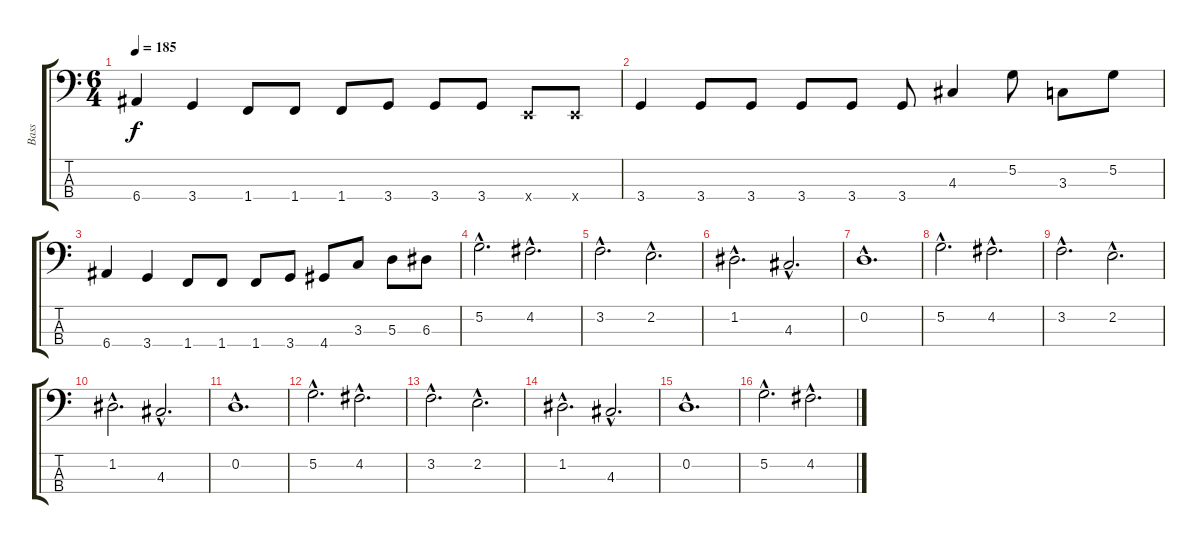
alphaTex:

\track ("Bass" "Bass") {instrument electricbassfinger}
\staff {score tabs}
\tuning (G2 D2 A1 E1) {hide}
\ts (6 4)
\tempo 185
\clef f4
\ks c
6.4.4{dy f} 3.4.4 1.4.8 1.4.8 1.4.8 3.4.8 3.4.8 3.4.8 0.4{x}.8 0.4{x}.8 |
3.4.4 3.4.8 3.4.8 3.4.8 3.4.8 3.4.8 4.3.4 5.2.8 3.3.8 5.2.8 |
6.4.4 3.4.4 1.4.8 1.4.8 1.4.8 3.4.8 4.4.8 3.3.8 5.3.8 6.3.8 |
5.2{hac}.2{d} 4.2{hac}.2{d} |
3.2{hac}.2{d} 2.2{hac}.2{d} |
1.2{hac}.2{d} 4.3{hac}.2{d} |
0.2{hac}.1{d} |
5.2{hac}.2{d} 4.2{hac}.2{d} |
3.2{hac}.2{d} 2.2{hac}.2{d} |
1.2{hac}.2{d} 4.3{hac}.2{d} |
0.2{hac}.1{d} |
5.2{hac}.2{d volume 11} 4.2{hac}.2{d} |
3.2{hac}.2{d} 2.2{hac}.2{d} |
1.2{hac}.2{d volume 7} 4.3{hac}.2{d} |
0.2{hac}.1{d} |
5.2{hac}.2{d volume 6} 4.2{hac}.2{d}
